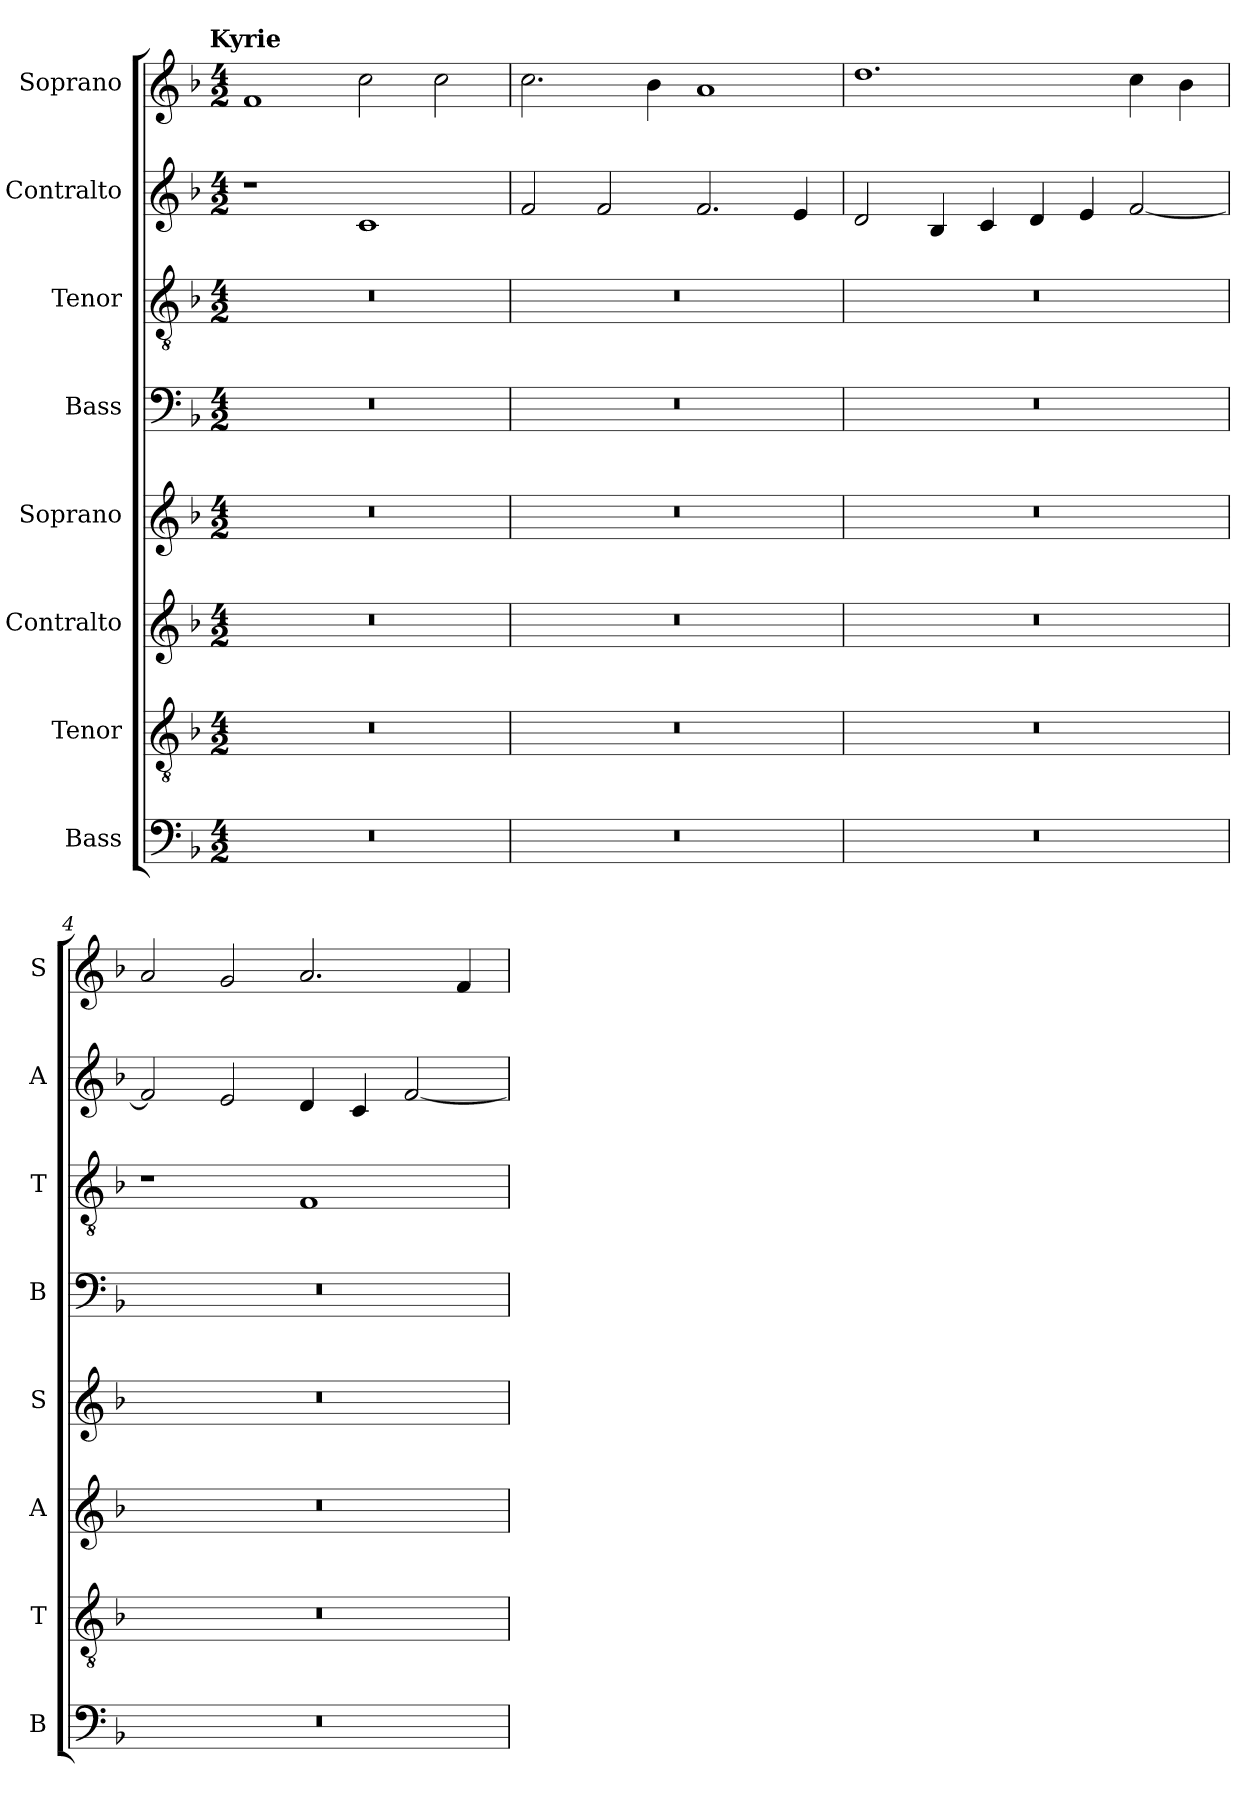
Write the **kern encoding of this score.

**kern	**kern	**kern	**kern	**kern	**kern	**kern	**kern
*part8	*part7	*part6	*part5	*part4	*part3	*part2	*part1
*staff8	*staff7	*staff6	*staff5	*staff4	*staff3	*staff2	*staff1
*I"Bass	*I"Tenor	*I"Contralto	*I"Soprano	*I"Bass	*I"Tenor	*I"Contralto	*I"Soprano
*I'B	*I'T	*I'A	*I'S	*I'B	*I'T	*I'A	*I'S
*clefF4	*clefGv2	*clefG2	*clefG2	*clefF4	*clefGv2	*clefG2	*clefG2
*k[b-]	*k[b-]	*k[b-]	*k[b-]	*k[b-]	*k[b-]	*k[b-]	*k[b-]
*F:ion	*F:ion	*F:ion	*F:ion	*F:ion	*F:ion	*F:ion	*F:ion
!!LO:TX:omd:t=Kyrie
*M4/2	*M4/2	*M4/2	*M4/2	*M4/2	*M4/2	*M4/2	*M4/2
=1	=1	=1	=1	=1	=1	=1	=1
0r	0r	0r	0r	0r	0r	1r	1f
.	.	.	.	.	.	1c	2cc
.	.	.	.	.	.	.	2cc
=2	=2	=2	=2	=2	=2	=2	=2
0r	0r	0r	0r	0r	0r	2f	2.cc
.	.	.	.	.	.	2f	.
.	.	.	.	.	.	.	4b-
.	.	.	.	.	.	2.f	1a
.	.	.	.	.	.	4e	.
=3	=3	=3	=3	=3	=3	=3	=3
0r	0r	0r	0r	0r	0r	2d	1.dd
.	.	.	.	.	.	4B-	.
.	.	.	.	.	.	4c	.
.	.	.	.	.	.	4d	.
.	.	.	.	.	.	4e	.
.	.	.	.	.	.	[2f	4cc
.	.	.	.	.	.	.	4b-
=4	=4	=4	=4	=4	=4	=4	=4
0r	0r	0r	0r	0r	1r	2f]	2a
.	.	.	.	.	.	2e	2g
.	.	.	.	.	1F	4d	2.a
.	.	.	.	.	.	4c	.
.	.	.	.	.	.	[2f	.
.	.	.	.	.	.	.	4f
=	=	=	=	=	=	=	=
*-	*-	*-	*-	*-	*-	*-	*-
